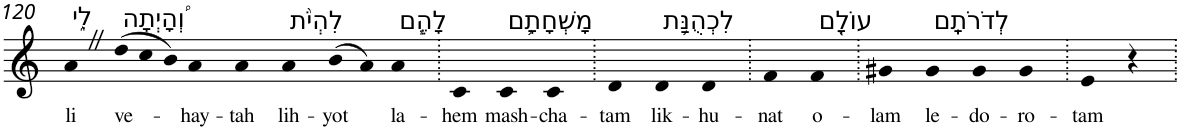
**kern	**text
*part1	*part1
*staff1	*staff1
*I"Piano	*
*I'Pno	*
!!LO:PB:g=z
*clefG2	*
*k[]	*
=120	=120
!LO:TX:a:t=לִ֑י	!
!	!LO:LY:b
4aZ	li
!LO:TX:a:t=וְ֠הָיְתָה	!
!	!LO:LY:b
(12dd	ve-
12cc	.
12b)	.
!	!LO:LY:b
4a	-hay-
!	!LO:LY:b
4a	-tah
!LO:TX:a:t=לִהְיֹ֨ת	!
!	!LO:LY:b
4a	lih-
!	!LO:LY:b
(8b	-yot
8a)	.
!LO:TX:a:t=לָהֶ֧ם	!
!	!LO:LY:b
4a	la-
=121.	=121.
!	!LO:LY:b
4c	-hem
!LO:TX:a:t=מָשְׁחָתָ֛ם	!
!	!LO:LY:b
4c	mash-
!	!LO:LY:b
4c	-cha-
=122.	=122.
!	!LO:LY:b
4d	-tam
!LO:TX:a:t=לִכְהֻנַּ֥ת	!
!	!LO:LY:b
4d	lik-
!	!LO:LY:b
4d	-hu-
=123.	=123.
!	!LO:LY:b
4f	-nat
!LO:TX:a:t=עוֹלָ֖ם	!
!	!LO:LY:b
4f	o-
=124.	=124.
!	!LO:LY:b
4g#X	-lam
!LO:TX:a:t=לְדֹרֹתָֽם	!
!	!LO:LY:b
4g#	le-
!	!LO:LY:b
4g#	-do-
!	!LO:LY:b
4g#	-ro-
=125.	=125.
!	!LO:LY:b
4e	-tam
4r	.
=.	=.
*-	*-
